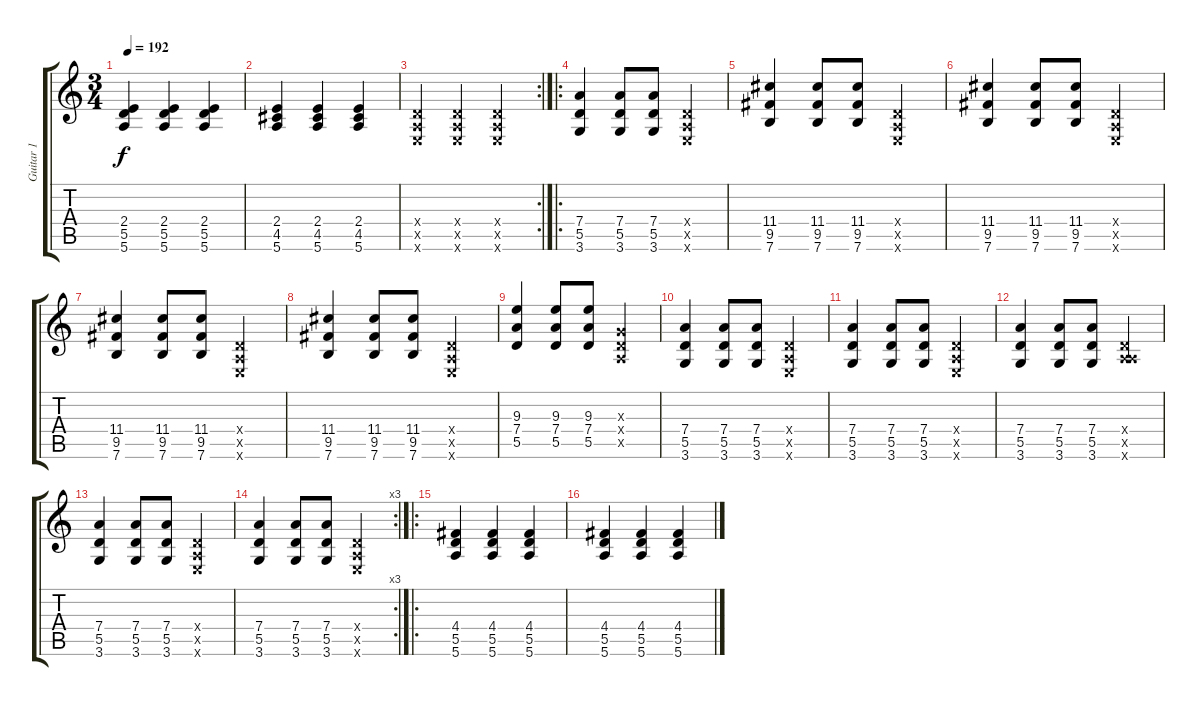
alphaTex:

\track ("Guitar 1" "Guitar 1") {instrument distortionguitar}
\staff {score tabs}
\tuning (E4 B3 G3 D3 A2 E2) {hide}
\ts (3 4)
\tempo 192
\clef g2
\ks c
(2.4 5.5 5.6).4{dy f} (2.4 5.5 5.6).4 (2.4 5.5 5.6).4 |
(2.4 4.5 5.6).4 (2.4 4.5 5.6).4 (2.4 4.5 5.6).4 |
\rc 2
(0.4{x} 0.5{x} 0.6{x}).4 (0.4{x} 0.5{x} 0.6{x}).4 (0.4{x} 0.5{x} 0.6{x}).4 |
\ro
(7.4 5.5 3.6).4 (7.4 5.5 3.6).8 (7.4 5.5 3.6).8 (0.4{x} 0.5{x} 0.6{x}).4 |
(11.4 9.5 7.6).4 (11.4 9.5 7.6).8 (11.4 9.5 7.6).8 (0.4{x} 0.5{x} 0.6{x}).4 |
(11.4 9.5 7.6).4 (11.4 9.5 7.6).8 (11.4 9.5 7.6).8 (0.4{x} 0.5{x} 0.6{x}).4 |
(11.4 9.5 7.6).4 (11.4 9.5 7.6).8 (11.4 9.5 7.6).8 (0.4{x} 0.5{x} 0.6{x}).4 |
(11.4 9.5 7.6).4 (11.4 9.5 7.6).8 (11.4 9.5 7.6).8 (0.4{x} 0.5{x} 0.6{x}).4 |
(9.3 7.4 5.5).4 (9.3 7.4 5.5).8 (9.3 7.4 5.5).8 (0.3{x} 0.4{x} 0.5{x}).4 |
(7.4 5.5 3.6).4 (7.4 5.5 3.6).8 (7.4 5.5 3.6).8 (0.4{x} 0.5{x} 0.6{x}).4 |
(7.4 5.5 3.6).4 (7.4 5.5 3.6).8 (7.4 5.5 3.6).8 (0.4{x} 0.5{x} 0.6{x}).4 |
(7.4 5.5 3.6).4 (7.4 5.5 3.6).8 (7.4 5.5 3.6).8 (0.4{x} 0.5{x} 5.6{x}).4 |
(7.4 5.5 3.6).4 (7.4 5.5 3.6).8 (7.4 5.5 3.6).8 (0.4{x} 0.5{x} 0.6{x}).4 |
\rc 3
(7.4 5.5 3.6).4 (7.4 5.5 3.6).8 (7.4 5.5 3.6).8 (0.4{x} 0.5{x} 0.6{x}).4 |
\ro
(4.4 5.5 5.6).4 (4.4 5.5 5.6).4 (4.4 5.5 5.6).4 |
(4.4 5.5 5.6).4 (4.4 5.5 5.6).4 (4.4 5.5 5.6).4
